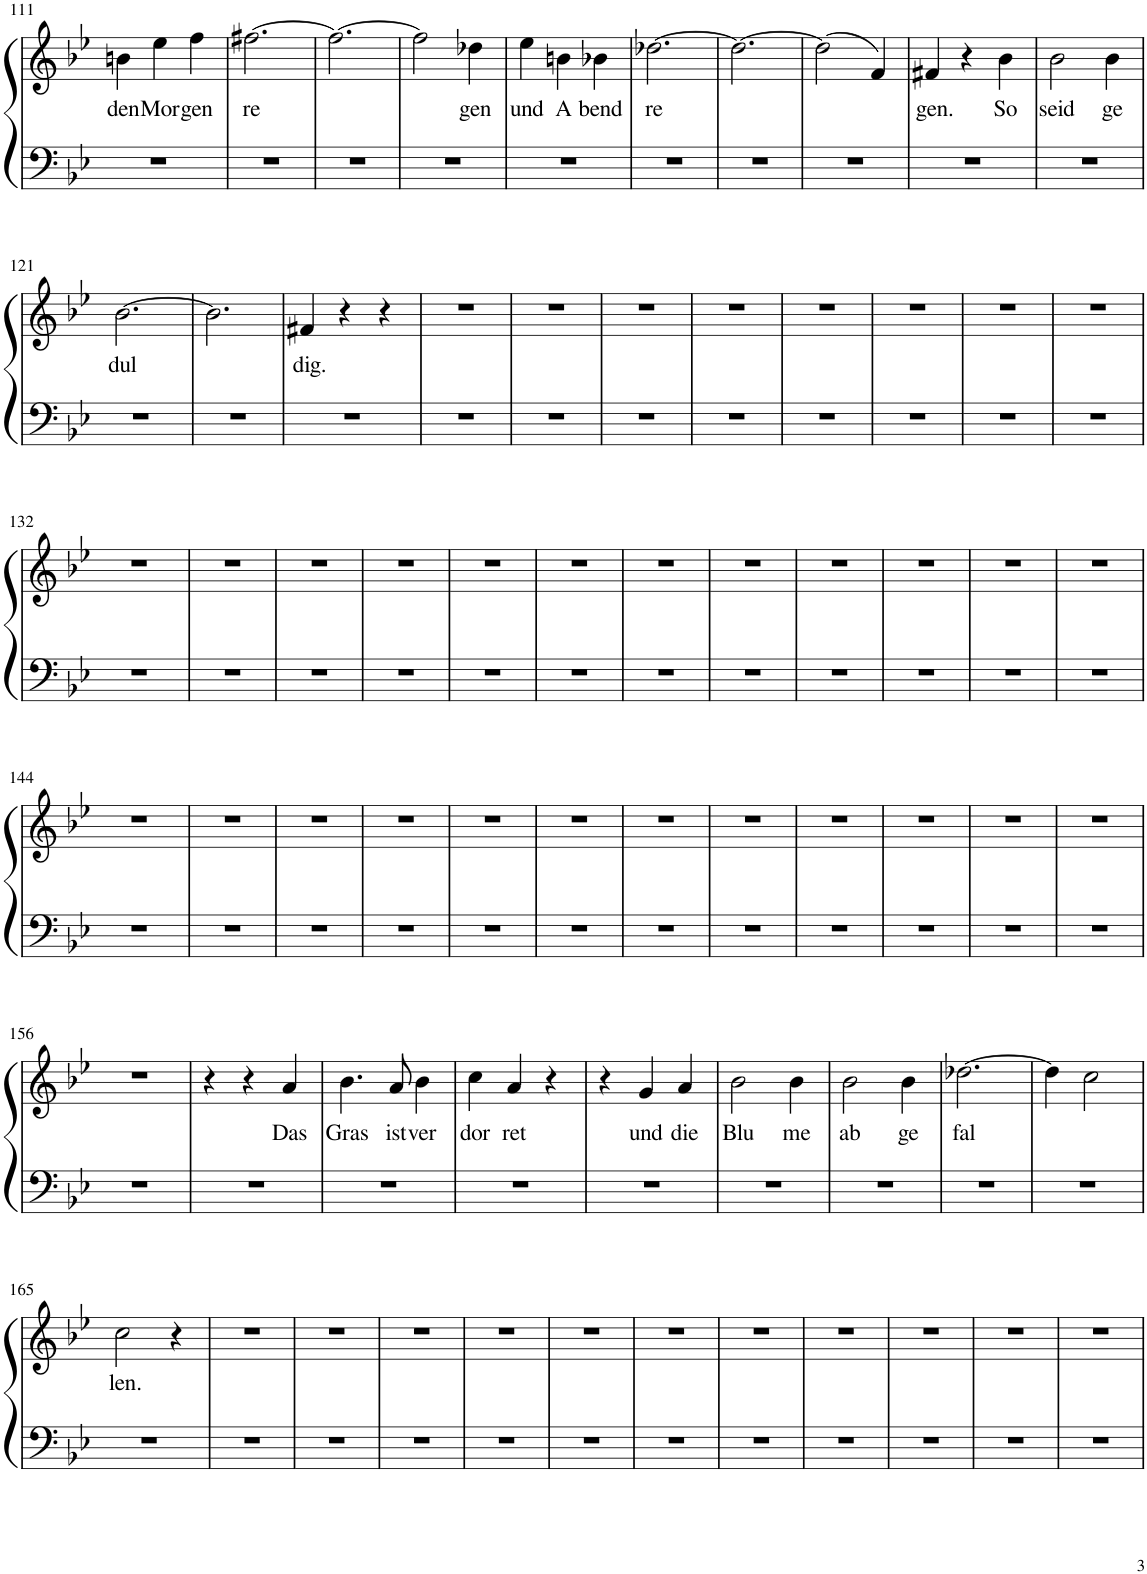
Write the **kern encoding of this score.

**kern	**kern	**text
*part1	*part1	*part1
*staff2	*staff1	*staff1
*I"Piano	*	*
*I'Pno.	*	*
!!LO:PB:g=z
*clefF4	*clefG2	*
*k[b-e-]	*k[b-e-]	*
*M3/4	*M3/4	*
=111	=111	=111
!	!	!LO:LY:b
2.r	4bn\	den
!	!	!LO:LY:b
.	4ee-\	Mor
!	!	!LO:LY:b
.	4ff\	gen
=112	=112	=112
!	!	!LO:LY:b
2.r	[2.ff#X\	re
=113	=113	=113
2.r	2.ff#\_	.
=114	=114	=114
2.r	2ff#\]	.
!	!	!LO:LY:b
.	4dd-X\	gen
=115	=115	=115
!	!	!LO:LY:b
2.r	4ee-\	und
!	!	!LO:LY:b
.	4bn\	A
!	!	!LO:LY:b
.	4b-X\	bend
=116	=116	=116
!	!	!LO:LY:b
2.r	[2.dd-X\	re
=117	=117	=117
2.r	2.dd-\_	.
=118	=118	=118
2.r	(2dd-\]	.
.	4f/)	.
=119	=119	=119
!	!	!LO:LY:b
2.r	4f#X/	gen.
.	4r	.
!	!	!LO:LY:b
.	4b-\	So
=120	=120	=120
!	!	!LO:LY:b
2.r	2b-\	seid
!	!	!LO:LY:b
.	4b-\	ge
!!LO:LB:g=z
=121	=121	=121
!	!	!LO:LY:b
2.r	[2.b-\	dul
=122	=122	=122
2.r	2.b-\]	.
=123	=123	=123
!	!	!LO:LY:b
2.r	4f#X/	dig.
.	4r	.
.	4r	.
=124	=124	=124
2.r	2.r	.
=125	=125	=125
2.r	2.r	.
=126	=126	=126
2.r	2.r	.
=127	=127	=127
2.r	2.r	.
=128	=128	=128
2.r	2.r	.
=129	=129	=129
2.r	2.r	.
=130	=130	=130
2.r	2.r	.
=131	=131	=131
2.r	2.r	.
!!LO:LB:g=z
=132	=132	=132
2.r	2.r	.
=133	=133	=133
2.r	2.r	.
=134	=134	=134
2.r	2.r	.
=135	=135	=135
2.r	2.r	.
=136	=136	=136
2.r	2.r	.
=137	=137	=137
2.r	2.r	.
=138	=138	=138
2.r	2.r	.
=139	=139	=139
2.r	2.r	.
=140	=140	=140
2.r	2.r	.
=141	=141	=141
2.r	2.r	.
=142	=142	=142
2.r	2.r	.
=143	=143	=143
2.r	2.r	.
!!LO:LB:g=z
=144	=144	=144
2.r	2.r	.
=145	=145	=145
2.r	2.r	.
=146	=146	=146
2.r	2.r	.
=147	=147	=147
2.r	2.r	.
=148	=148	=148
2.r	2.r	.
=149	=149	=149
2.r	2.r	.
=150	=150	=150
2.r	2.r	.
=151	=151	=151
2.r	2.r	.
=152	=152	=152
2.r	2.r	.
=153	=153	=153
2.r	2.r	.
=154	=154	=154
2.r	2.r	.
=155	=155	=155
2.r	2.r	.
!!LO:LB:g=z
=156	=156	=156
2.r	2.r	.
=157	=157	=157
2.r	4r	.
.	4r	.
!	!	!LO:LY:b
.	4a/	Das
=158	=158	=158
!	!	!LO:LY:b
2.r	4.b-\	Gras
!	!	!LO:LY:b
.	8a/	ist
!	!	!LO:LY:b
.	4b-\	ver
=159	=159	=159
!	!	!LO:LY:b
2.r	4cc\	dor
!	!	!LO:LY:b
.	4a/	ret
.	4r	.
=160	=160	=160
2.r	4r	.
!	!	!LO:LY:b
.	4g/	und
!	!	!LO:LY:b
.	4a/	die
=161	=161	=161
!	!	!LO:LY:b
2.r	2b-\	Blu
!	!	!LO:LY:b
.	4b-\	me
=162	=162	=162
!	!	!LO:LY:b
2.r	2b-\	ab
!	!	!LO:LY:b
.	4b-\	ge
=163	=163	=163
!	!	!LO:LY:b
2.r	[2.dd-X\	fal
=164	=164	=164
2.r	4dd-\]	.
.	2cc\	.
!!LO:LB:g=z
=165	=165	=165
!	!	!LO:LY:b
2.r	2cc\	len.
.	4r	.
=166	=166	=166
2.r	2.r	.
=167	=167	=167
2.r	2.r	.
=168	=168	=168
2.r	2.r	.
=169	=169	=169
2.r	2.r	.
=170	=170	=170
2.r	2.r	.
=171	=171	=171
2.r	2.r	.
=172	=172	=172
2.r	2.r	.
=173	=173	=173
2.r	2.r	.
=174	=174	=174
2.r	2.r	.
=175	=175	=175
2.r	2.r	.
=176	=176	=176
2.r	2.r	.
=	=	=
*-	*-	*-
